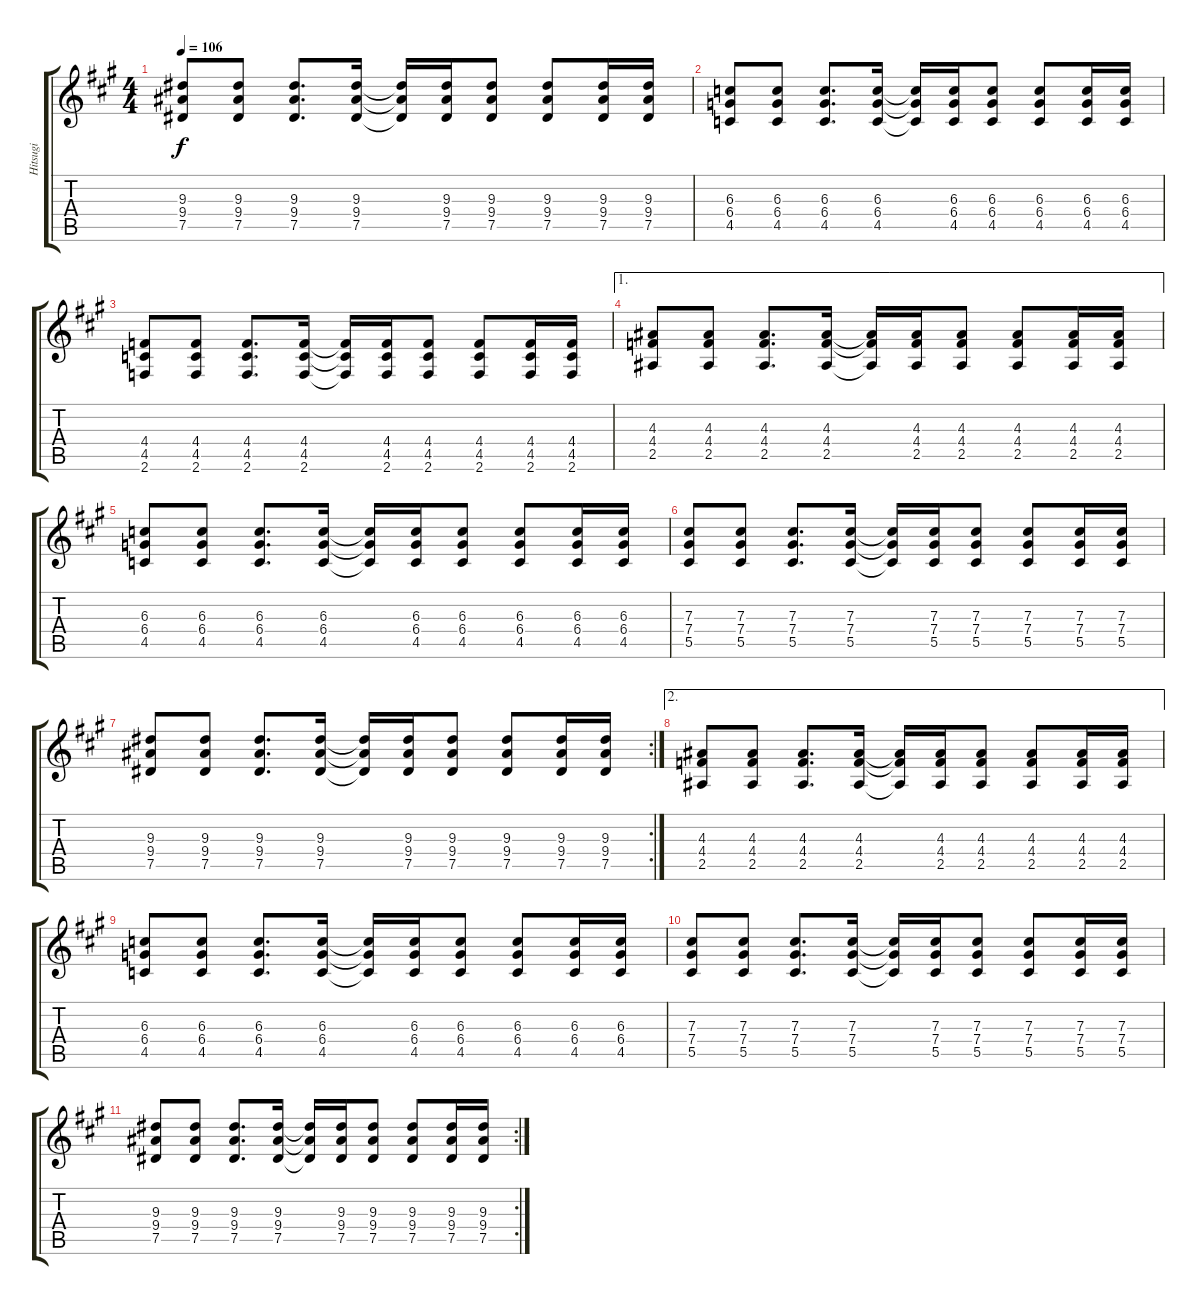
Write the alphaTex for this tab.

\track ("Hitsugi" "Hitsugi") {instrument overdrivenguitar}
\staff {score tabs}
\tuning (Eb4 Bb3 Gb3 Db3 Ab2 Eb2) {hide}
\ts (4 4)
\tempo 106
\clef g2
\ks a
(9.3 9.4 7.5).8{dy f} (9.3 9.4 7.5).8 (9.3 9.4 7.5).8{d} (9.3 9.4 7.5).16 (9.3{t} 9.4{t} 7.5{t}).16 (9.3 9.4 7.5).16 (9.3 9.4 7.5).8 (9.3 9.4 7.5).8 (9.3 9.4 7.5).16 (9.3 9.4 7.5).16 |
(6.3 6.4 4.5).8 (6.3 6.4 4.5).8 (6.3 6.4 4.5).8{d} (6.3 6.4 4.5).16 (6.3{t} 6.4{t} 4.5{t}).16 (6.3 6.4 4.5).16 (6.3 6.4 4.5).8 (6.3 6.4 4.5).8 (6.3 6.4 4.5).16 (6.3 6.4 4.5).16 |
(4.4 4.5 2.6).8 (4.4 4.5 2.6).8 (4.4 4.5 2.6).8{d} (4.4 4.5 2.6).16 (4.4{t} 4.5{t} 2.6{t}).16 (4.4 4.5 2.6).16 (4.4 4.5 2.6).8 (4.4 4.5 2.6).8 (4.4 4.5 2.6).16 (4.4 4.5 2.6).16 |
\ae 1
(4.3 4.4 2.5).8 (4.3 4.4 2.5).8 (4.3 4.4 2.5).8{d} (4.3 4.4 2.5).16 (4.3{t} 4.4{t} 2.5{t}).16 (4.3 4.4 2.5).16 (4.3 4.4 2.5).8 (4.3 4.4 2.5).8 (4.3 4.4 2.5).16 (4.3 4.4 2.5).16 |
(6.3 6.4 4.5).8 (6.3 6.4 4.5).8 (6.3 6.4 4.5).8{d} (6.3 6.4 4.5).16 (6.3{t} 6.4{t} 4.5{t}).16 (6.3 6.4 4.5).16 (6.3 6.4 4.5).8 (6.3 6.4 4.5).8 (6.3 6.4 4.5).16 (6.3 6.4 4.5).16 |
(7.3 7.4 5.5).8 (7.3 7.4 5.5).8 (7.3 7.4 5.5).8{d} (7.3 7.4 5.5).16 (7.3{t} 7.4{t} 5.5{t}).16 (7.3 7.4 5.5).16 (7.3 7.4 5.5).8 (7.3 7.4 5.5).8 (7.3 7.4 5.5).16 (7.3 7.4 5.5).16 |
\rc 2
(9.3 9.4 7.5).8 (9.3 9.4 7.5).8 (9.3 9.4 7.5).8{d} (9.3 9.4 7.5).16 (9.3{t} 9.4{t} 7.5{t}).16 (9.3 9.4 7.5).16 (9.3 9.4 7.5).8 (9.3 9.4 7.5).8 (9.3 9.4 7.5).16 (9.3 9.4 7.5).16 |
\ae 2
(4.3 4.4 2.5).8 (4.3 4.4 2.5).8 (4.3 4.4 2.5).8{d} (4.3 4.4 2.5).16 (4.3{t} 4.4{t} 2.5{t}).16 (4.3 4.4 2.5).16 (4.3 4.4 2.5).8 (4.3 4.4 2.5).8 (4.3 4.4 2.5).16 (4.3 4.4 2.5).16 |
(6.3 6.4 4.5).8 (6.3 6.4 4.5).8 (6.3 6.4 4.5).8{d} (6.3 6.4 4.5).16 (6.3{t} 6.4{t} 4.5{t}).16 (6.3 6.4 4.5).16 (6.3 6.4 4.5).8 (6.3 6.4 4.5).8 (6.3 6.4 4.5).16 (6.3 6.4 4.5).16 |
(7.3 7.4 5.5).8 (7.3 7.4 5.5).8 (7.3 7.4 5.5).8{d} (7.3 7.4 5.5).16 (7.3{t} 7.4{t} 5.5{t}).16 (7.3 7.4 5.5).16 (7.3 7.4 5.5).8 (7.3 7.4 5.5).8 (7.3 7.4 5.5).16 (7.3 7.4 5.5).16 |
\rc 2
(9.3 9.4 7.5).8 (9.3 9.4 7.5).8 (9.3 9.4 7.5).8{d} (9.3 9.4 7.5).16 (9.3{t} 9.4{t} 7.5{t}).16 (9.3 9.4 7.5).16 (9.3 9.4 7.5).8 (9.3 9.4 7.5).8 (9.3 9.4 7.5).16 (9.3 9.4 7.5).16
